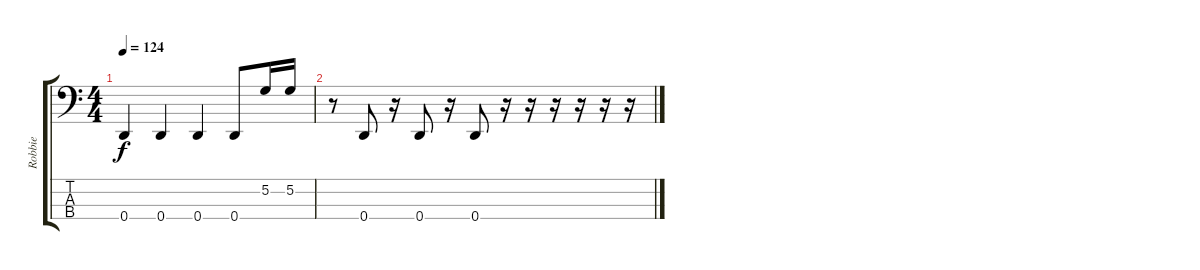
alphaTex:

\track ("Robbie" "Robbie") {instrument electricbassfinger}
\staff {score tabs}
\tuning (G2 D2 A1 D1) {hide}
\ts (4 4)
\tempo 124
\clef f4
\ks c
0.4.4{dy f} 0.4.4 0.4.4 0.4.8 5.2.16 5.2.16 |
r.8 0.4.8 r.16 0.4.8 r.16 0.4.8 r.16 r.16 r.16 r.16 r.16 r.16
